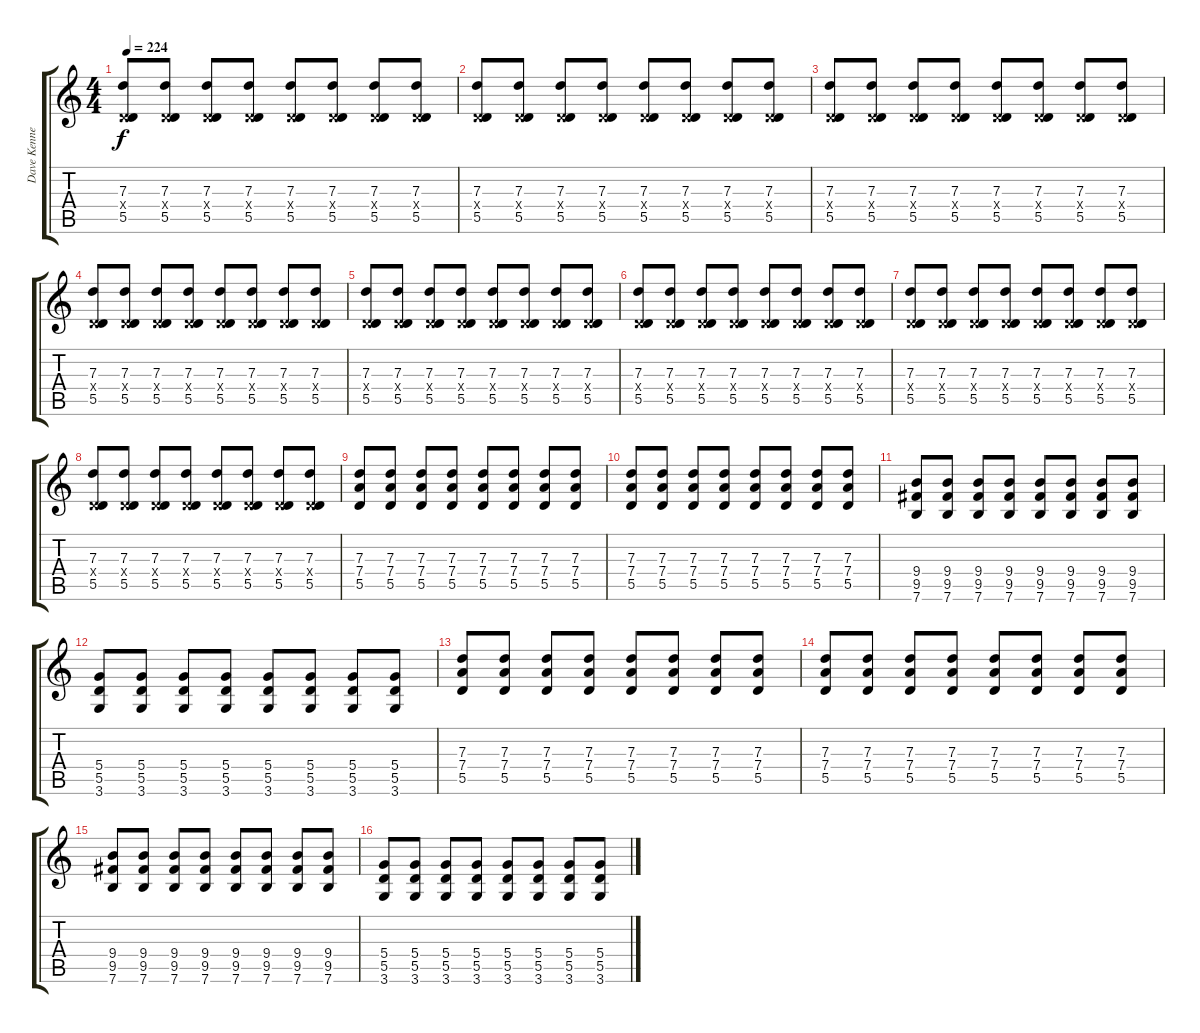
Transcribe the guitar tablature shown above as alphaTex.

\track ("Dave Kennedy (Guitar)" "Dave Kenne") {instrument distortionguitar}
\staff {score tabs}
\tuning (E4 B3 G3 D3 A2 E2) {hide}
\ts (4 4)
\tempo 224
\clef g2
\ks c
(7.3 0.4{x} 5.5).8{dy f} (7.3 0.4{x} 5.5).8 (7.3 0.4{x} 5.5).8 (7.3 0.4{x} 5.5).8 (7.3 0.4{x} 5.5).8 (7.3 0.4{x} 5.5).8 (7.3 0.4{x} 5.5).8 (7.3 0.4{x} 5.5).8 |
(7.3 0.4{x} 5.5).8 (7.3 0.4{x} 5.5).8 (7.3 0.4{x} 5.5).8 (7.3 0.4{x} 5.5).8 (7.3 0.4{x} 5.5).8 (7.3 0.4{x} 5.5).8 (7.3 0.4{x} 5.5).8 (7.3 0.4{x} 5.5).8 |
(7.3 0.4{x} 5.5).8 (7.3 0.4{x} 5.5).8 (7.3 0.4{x} 5.5).8 (7.3 0.4{x} 5.5).8 (7.3 0.4{x} 5.5).8 (7.3 0.4{x} 5.5).8 (7.3 0.4{x} 5.5).8 (7.3 0.4{x} 5.5).8 |
(7.3 0.4{x} 5.5).8 (7.3 0.4{x} 5.5).8 (7.3 0.4{x} 5.5).8 (7.3 0.4{x} 5.5).8 (7.3 0.4{x} 5.5).8 (7.3 0.4{x} 5.5).8 (7.3 0.4{x} 5.5).8 (7.3 0.4{x} 5.5).8 |
(7.3 0.4{x} 5.5).8 (7.3 0.4{x} 5.5).8 (7.3 0.4{x} 5.5).8 (7.3 0.4{x} 5.5).8 (7.3 0.4{x} 5.5).8 (7.3 0.4{x} 5.5).8 (7.3 0.4{x} 5.5).8 (7.3 0.4{x} 5.5).8 |
(7.3 0.4{x} 5.5).8 (7.3 0.4{x} 5.5).8 (7.3 0.4{x} 5.5).8 (7.3 0.4{x} 5.5).8 (7.3 0.4{x} 5.5).8 (7.3 0.4{x} 5.5).8 (7.3 0.4{x} 5.5).8 (7.3 0.4{x} 5.5).8 |
(7.3 0.4{x} 5.5).8 (7.3 0.4{x} 5.5).8 (7.3 0.4{x} 5.5).8 (7.3 0.4{x} 5.5).8 (7.3 0.4{x} 5.5).8 (7.3 0.4{x} 5.5).8 (7.3 0.4{x} 5.5).8 (7.3 0.4{x} 5.5).8 |
(7.3 0.4{x} 5.5).8 (7.3 0.4{x} 5.5).8 (7.3 0.4{x} 5.5).8 (7.3 0.4{x} 5.5).8 (7.3 0.4{x} 5.5).8 (7.3 0.4{x} 5.5).8 (7.3 0.4{x} 5.5).8 (7.3 0.4{x} 5.5).8 |
(7.3 7.4 5.5).8{volume 16 instrument distortionguitar} (7.3 7.4 5.5).8 (7.3 7.4 5.5).8 (7.3 7.4 5.5).8 (7.3 7.4 5.5).8 (7.3 7.4 5.5).8 (7.3 7.4 5.5).8 (7.3 7.4 5.5).8 |
(7.3 7.4 5.5).8 (7.3 7.4 5.5).8 (7.3 7.4 5.5).8 (7.3 7.4 5.5).8 (7.3 7.4 5.5).8 (7.3 7.4 5.5).8 (7.3 7.4 5.5).8 (7.3 7.4 5.5).8 |
(9.4 9.5 7.6).8 (9.4 9.5 7.6).8 (9.4 9.5 7.6).8 (9.4 9.5 7.6).8 (9.4 9.5 7.6).8 (9.4 9.5 7.6).8 (9.4 9.5 7.6).8 (9.4 9.5 7.6).8 |
(5.4 5.5 3.6).8 (5.4 5.5 3.6).8 (5.4 5.5 3.6).8 (5.4 5.5 3.6).8 (5.4 5.5 3.6).8 (5.4 5.5 3.6).8 (5.4 5.5 3.6).8 (5.4 5.5 3.6).8 |
(7.3 7.4 5.5).8 (7.3 7.4 5.5).8 (7.3 7.4 5.5).8 (7.3 7.4 5.5).8 (7.3 7.4 5.5).8 (7.3 7.4 5.5).8 (7.3 7.4 5.5).8 (7.3 7.4 5.5).8 |
(7.3 7.4 5.5).8 (7.3 7.4 5.5).8 (7.3 7.4 5.5).8 (7.3 7.4 5.5).8 (7.3 7.4 5.5).8 (7.3 7.4 5.5).8 (7.3 7.4 5.5).8 (7.3 7.4 5.5).8 |
(9.4 9.5 7.6).8 (9.4 9.5 7.6).8 (9.4 9.5 7.6).8 (9.4 9.5 7.6).8 (9.4 9.5 7.6).8 (9.4 9.5 7.6).8 (9.4 9.5 7.6).8 (9.4 9.5 7.6).8 |
(5.4 5.5 3.6).8 (5.4 5.5 3.6).8 (5.4 5.5 3.6).8 (5.4 5.5 3.6).8 (5.4 5.5 3.6).8 (5.4 5.5 3.6).8 (5.4 5.5 3.6).8 (5.4 5.5 3.6).8
